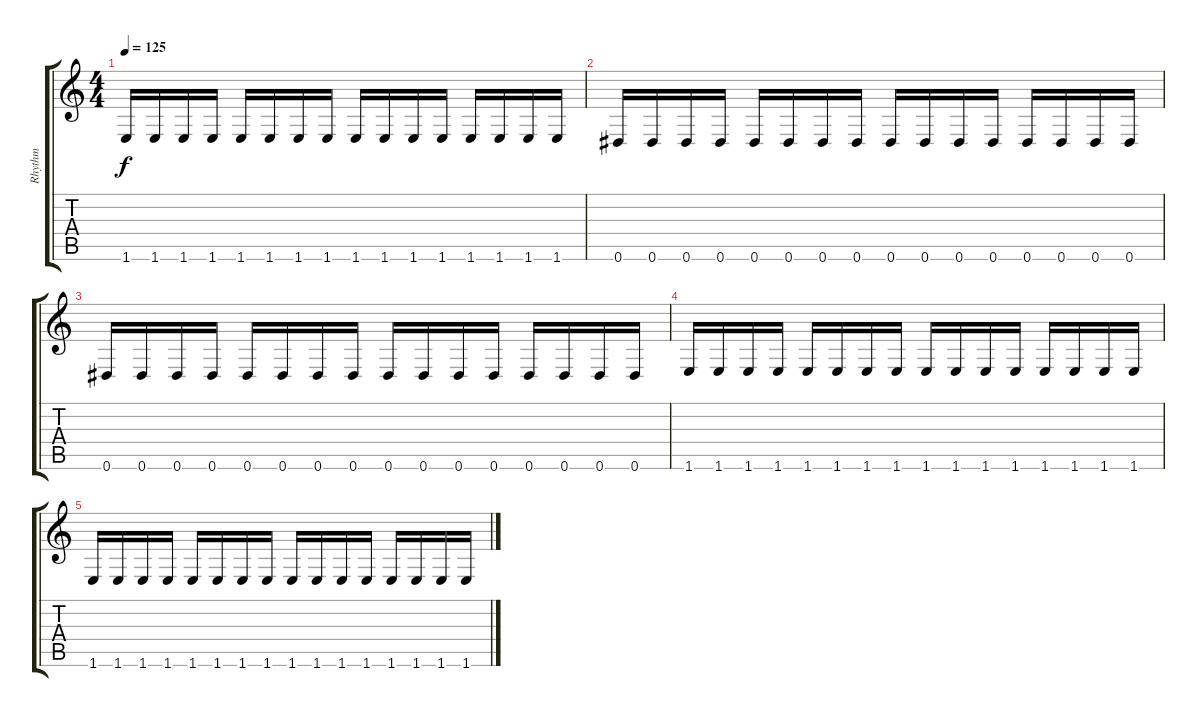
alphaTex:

\track ("Rhythm" "Rhythm") {instrument distortionguitar}
\staff {score tabs}
\tuning (Eb4 Bb3 Gb3 Db3 Ab2 Eb2) {hide}
\ts (4 4)
\tempo 125
\clef g2
\ks c
1.6.16{dy f} 1.6.16 1.6.16 1.6.16 1.6.16 1.6.16 1.6.16 1.6.16 1.6.16 1.6.16 1.6.16 1.6.16 1.6.16 1.6.16 1.6.16 1.6.16 |
0.6.16 0.6.16 0.6.16 0.6.16 0.6.16 0.6.16 0.6.16 0.6.16 0.6.16 0.6.16 0.6.16 0.6.16 0.6.16 0.6.16 0.6.16 0.6.16 |
0.6.16 0.6.16 0.6.16 0.6.16 0.6.16 0.6.16 0.6.16 0.6.16 0.6.16 0.6.16 0.6.16 0.6.16 0.6.16 0.6.16 0.6.16 0.6.16 |
1.6.16 1.6.16 1.6.16 1.6.16 1.6.16 1.6.16 1.6.16 1.6.16 1.6.16 1.6.16 1.6.16 1.6.16 1.6.16 1.6.16 1.6.16 1.6.16 |
1.6.16 1.6.16 1.6.16 1.6.16 1.6.16 1.6.16 1.6.16 1.6.16 1.6.16 1.6.16 1.6.16 1.6.16 1.6.16 1.6.16 1.6.16 1.6.16
